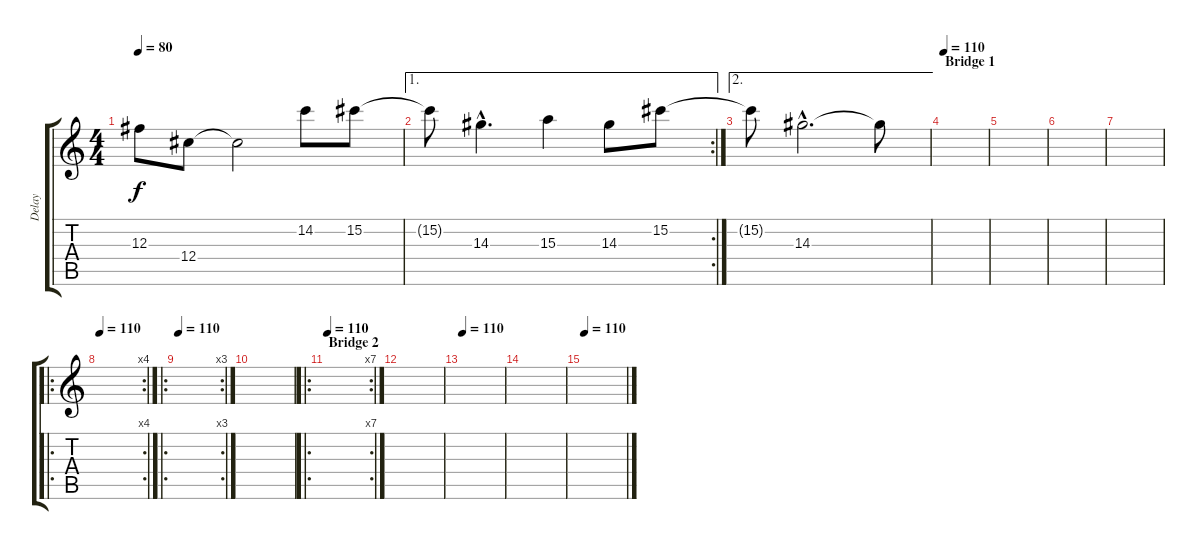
\track ("Delay" "Delay") {instrument electricguitarclean}
\staff {score tabs}
\tuning (Eb4 Bb3 Gb3 Db3 Ab2 Db2) {hide}
\ts (4 4)
\tempo 80
\clef g2
\ks c
12.3{t}.8{dy f} 12.4.8 12.4{t}.2 14.2.8 15.2.8 |
\ae 1
\rc 2
15.2{t}.8 14.3{hac}.4{d} 15.3.4 14.3.8 15.2.8 |
\ae 2
15.2{t}.8{volume 2} 14.3{hac}.2{d} 14.3{t}.8 |
\section ("" "Bridge 1")
\tempo 110
|
|
|
|
\ro
\rc 4
\tempo 110
|
\ro
\rc 3
\tempo 110
|
|
\ro
\rc 7
\section ("" "Bridge 2")
\tempo 110
|
|
\tempo 110
|
|
\tempo 110
